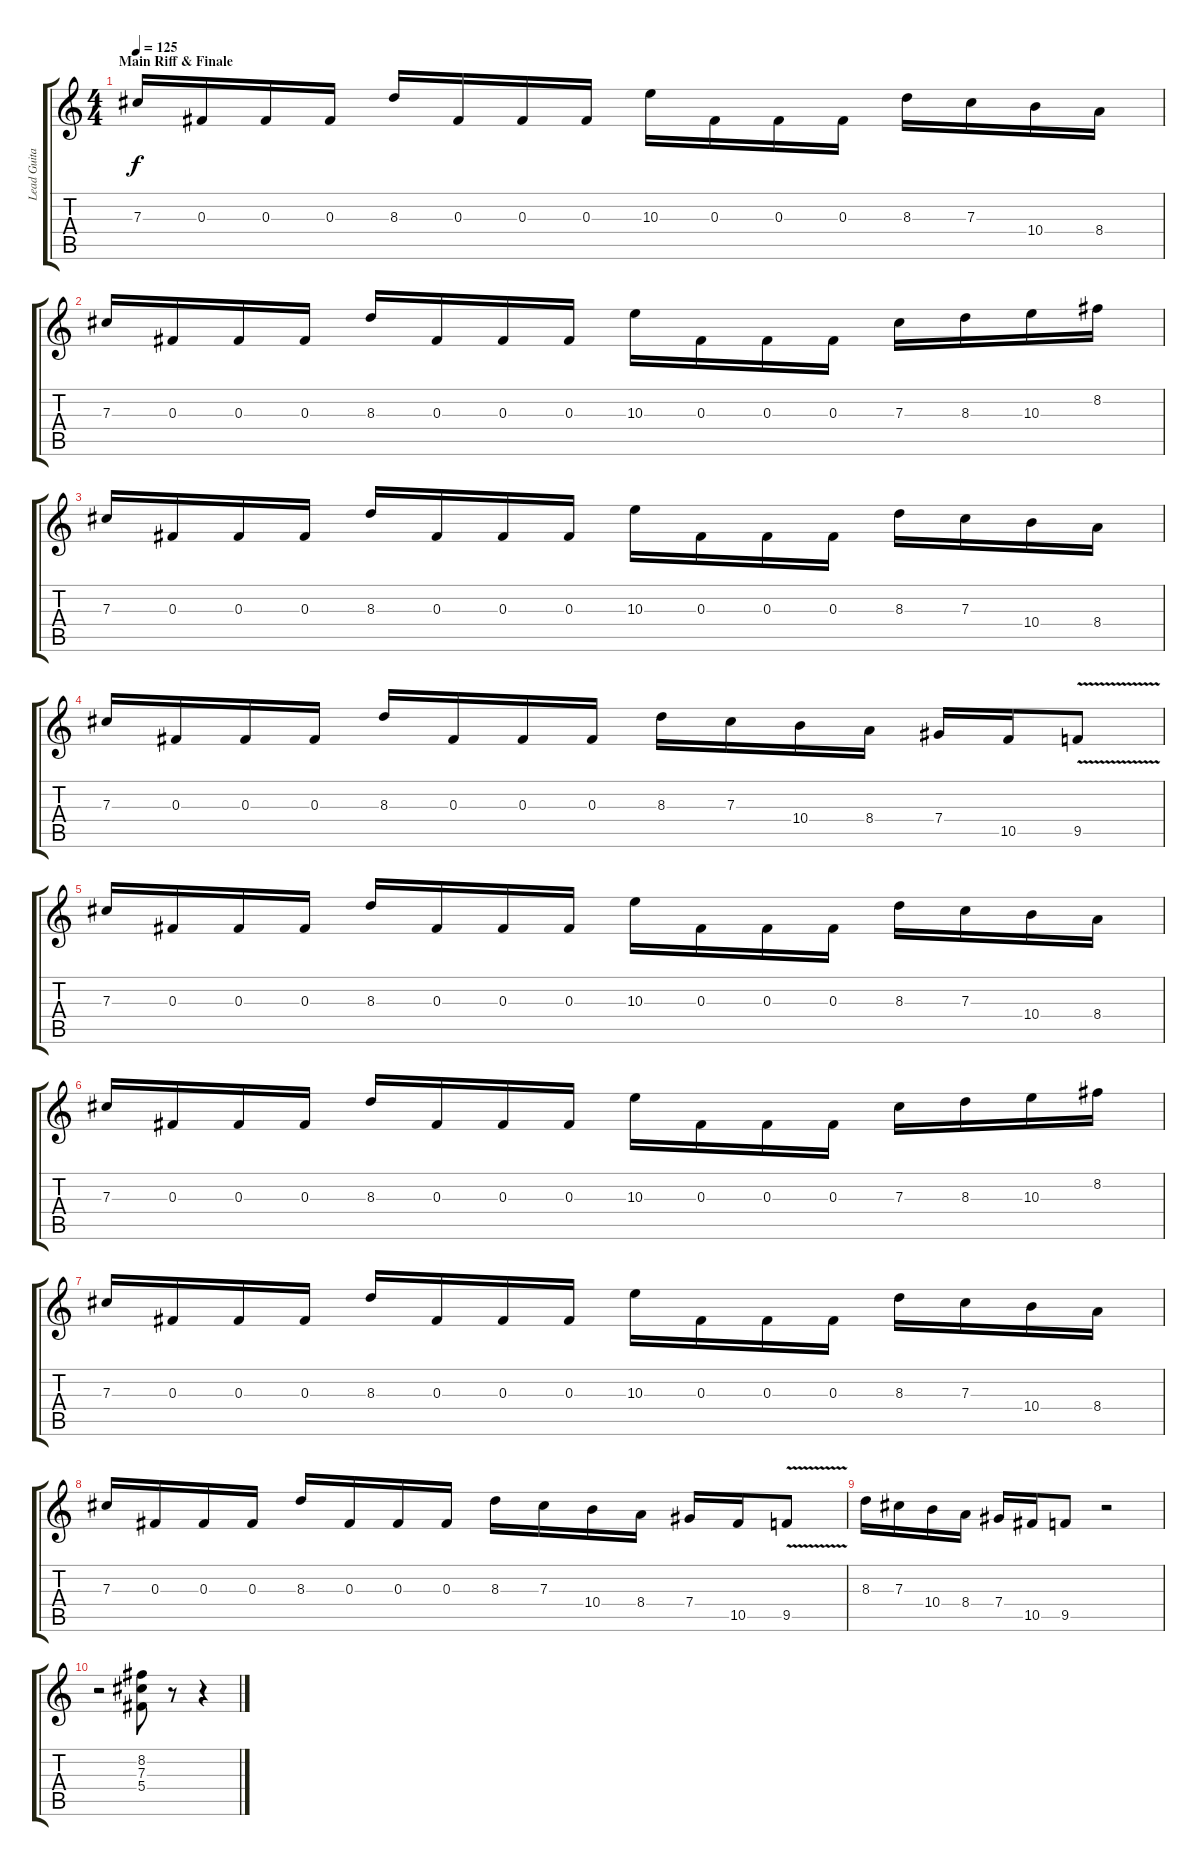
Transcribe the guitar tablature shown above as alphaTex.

\track ("Lead Guitar" "Lead Guita") {instrument distortionguitar}
\staff {score tabs}
\tuning (Eb4 Bb3 Gb3 Db3 Ab2 Eb2) {hide}
\ts (4 4)
\section ("" "Main Riff & Finale")
\tempo 125
\clef g2
\ks c
7.3.16{dy f} 0.3.16 0.3.16 0.3.16 8.3.16 0.3.16 0.3.16 0.3.16 10.3.16 0.3.16 0.3.16 0.3.16 8.3.16 7.3.16 10.4.16 8.4.16 |
7.3.16 0.3.16 0.3.16 0.3.16 8.3.16 0.3.16 0.3.16 0.3.16 10.3.16 0.3.16 0.3.16 0.3.16 7.3.16 8.3.16 10.3.16 8.2.16 |
7.3.16 0.3.16 0.3.16 0.3.16 8.3.16 0.3.16 0.3.16 0.3.16 10.3.16 0.3.16 0.3.16 0.3.16 8.3.16 7.3.16 10.4.16 8.4.16 |
7.3.16 0.3.16 0.3.16 0.3.16 8.3.16 0.3.16 0.3.16 0.3.16 8.3.16 7.3.16 10.4.16 8.4.16 7.4.16 10.5.16 9.5{v}.8 |
7.3.16 0.3.16 0.3.16 0.3.16 8.3.16 0.3.16 0.3.16 0.3.16 10.3.16 0.3.16 0.3.16 0.3.16 8.3.16 7.3.16 10.4.16 8.4.16 |
7.3.16 0.3.16 0.3.16 0.3.16 8.3.16 0.3.16 0.3.16 0.3.16 10.3.16 0.3.16 0.3.16 0.3.16 7.3.16 8.3.16 10.3.16 8.2.16 |
7.3.16 0.3.16 0.3.16 0.3.16 8.3.16 0.3.16 0.3.16 0.3.16 10.3.16 0.3.16 0.3.16 0.3.16 8.3.16 7.3.16 10.4.16 8.4.16 |
7.3.16 0.3.16 0.3.16 0.3.16 8.3.16 0.3.16 0.3.16 0.3.16 8.3.16 7.3.16 10.4.16 8.4.16 7.4.16 10.5.16 9.5{v}.8 |
8.3.16 7.3.16 10.4.16 8.4.16 7.4.16 10.5.16 9.5.8 r.2 |
r.2 (8.2 7.3 5.4).8 r.8 r.4
